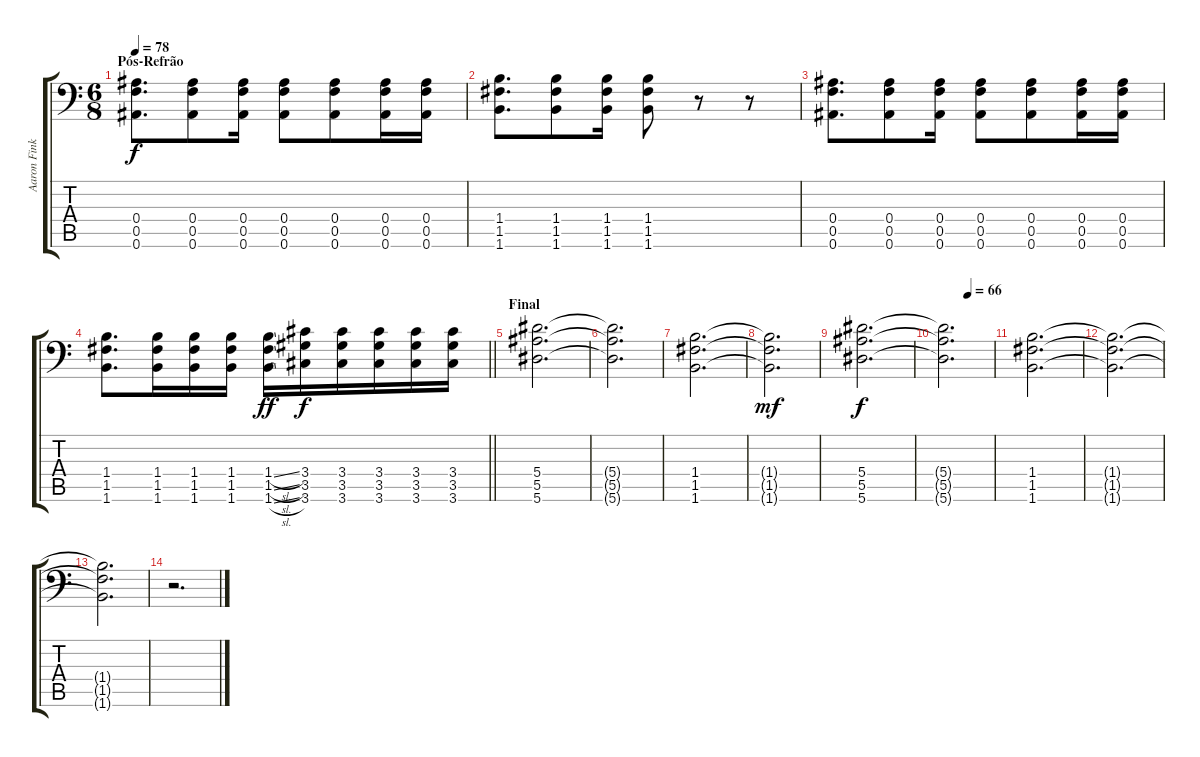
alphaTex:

\track ("Aaron Fink" "Aaron Fink") {instrument distortionguitar}
\staff {score tabs}
\tuning (C4 G3 Eb3 Bb2 F2 Bb1) {hide}
\ts (6 8)
\section ("" "Pós-Refrão")
\tempo 78
\clef f4
\ks c
(0.4 0.5 0.6).8{d dy f} (0.4 0.5 0.6).8 (0.4 0.5 0.6).16 (0.4 0.5 0.6).8 (0.4 0.5 0.6).8 (0.4 0.5 0.6).16 (0.4 0.5 0.6).16 |
(1.4 1.5 1.6).8{d} (1.4 1.5 1.6).8 (1.4 1.5 1.6).16 (1.4 1.5 1.6).8 r.8 r.8 |
(0.4 0.5 0.6).8{d} (0.4 0.5 0.6).8 (0.4 0.5 0.6).16 (0.4 0.5 0.6).8 (0.4 0.5 0.6).8 (0.4 0.5 0.6).16 (0.4 0.5 0.6).16 |
\barLineRight lightlight
(1.4 1.5 1.6).8{d} (1.4 1.5 1.6).16 (1.4 1.5 1.6).16 (1.4 1.5 1.6).16 (1.4{sl} 1.5{sl} 1.6{sl}).16{dy ff} (3.4 3.5 3.6).16{dy f} (3.4 3.5 3.6).16 (3.4 3.5 3.6).16 (3.4 3.5 3.6).16 (3.4 3.5 3.6).16 |
\section ("" "Final")
(5.4 5.5 5.6).2{d} |
(5.4{t} 5.5{t} 5.6{t}).2{d} |
(1.4 1.5 1.6).2{d} |
(1.4{t} 1.5{t} 1.6{t}).2{d dy mf} |
(5.4 5.5 5.6).2{d dy f} |
\tempo (66 0.5)
(5.4{t} 5.5{t} 5.6{t}).2{d} |
(1.4 1.5 1.6).2{d} |
(1.4{t} 1.5{t} 1.6{t}).2{d} |
(1.4{t} 1.5{t} 1.6{t}).2{d} |
r.2{d}
